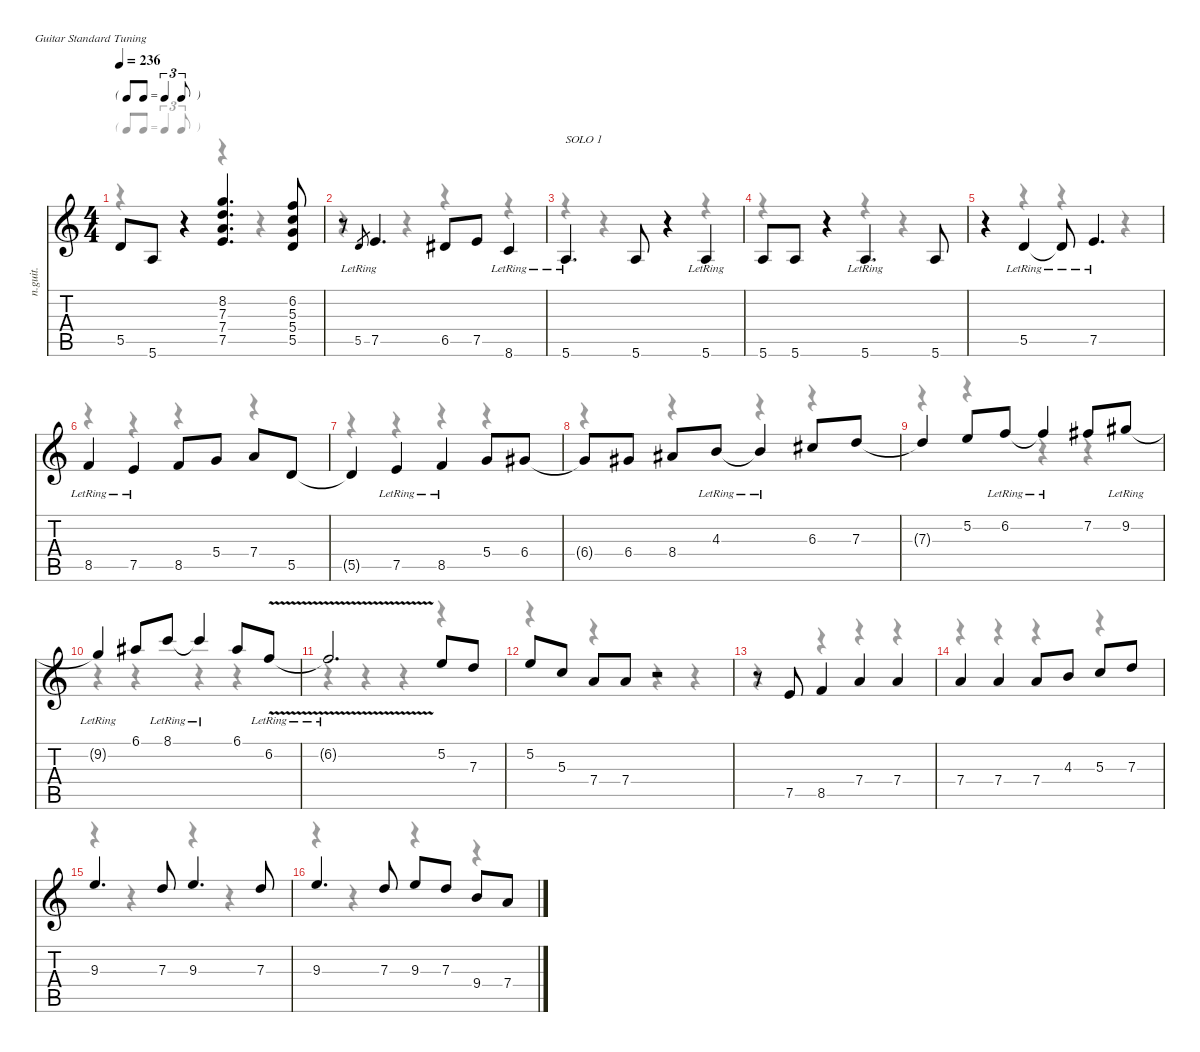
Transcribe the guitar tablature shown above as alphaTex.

\defaultSystemsLayout 4
\hideDynamics
\bracketExtendMode nobrackets
\otherSystemsTrackNameOrientation horizontal
\track ("SOLO Carlton" "n.guit.") {instrument acousticguitarnylon}
\staff {score tabs}
\tuning (E4 B3 G3 D3 A2 E2)
\voice
\ts (4 4)
\tf triplet8th
\tempo 236
\clef g2
\ks c
5.5.8{dy ff beam Up} 5.6.8{beam Up} r.4{beam Up} (8.2 7.3 7.4 7.5).4{d beam Up} (6.2 5.3 5.4 5.5).8{beam Up} |
r.8{beam Up} 5.5{lr}.8{gr dy f beam Up} 7.5{lr}.4{d dy ff beam Up} 6.5{acc #}.8{beam Up} 7.5.8{beam Up} 8.6{lr}.4{beam Up} |
5.6{lr}.4{d txt "SOLO 1" beam Up} 5.6.8{beam Up} r.4{beam Up} 5.6{lr}.4{beam Up} |
5.6.8{beam Up} 5.6.8{beam Up} r.4{beam Up} 5.6{lr}.4{d beam Up} 5.6.8{beam Up} |
r.4{beam Up} 5.5{lr}.4{beam Up} 5.5{lr t}.8{dy f beam Up} 7.5{lr}.4{d dy ff beam Up} |
8.5{lr}.4{beam Up} 7.5{lr}.4{beam Up} 8.5.8{beam Up} 5.4.8{beam Up} 7.4.8{beam Up} 5.5.8{beam Up} |
5.5{t}.4{dy f beam Up} 7.5{lr}.4{dy ff beam Up} 8.5{lr}.4{beam Up} 5.4.8{beam Up} 6.4{acc #}.8{beam Up} |
6.4{t acc #}.8{dy f beam Up} 6.4{acc #}.8{dy ff beam Up} 8.4{acc #}.8{beam Up} 4.3{lr}.8{beam Up} 4.3{lr t}.4{dy f beam Up} 6.3{acc #}.8{dy ff beam Up} 7.3.8{beam Up} |
7.3{t}.4{dy f beam Up} 5.2.8{dy ff beam Up} 6.2{lr}.8{beam Up} 6.2{lr t}.4{dy f beam Up} 7.2{acc #}.8{dy ff beam Up} 9.2{lr acc #}.8{beam Up} |
9.2{lr t acc #}.4{dy f beam Up} 6.1{acc #}.8{dy ff beam Up} 8.1{lr}.8{beam Up} 8.1{lr t}.4{dy f beam Up} 6.1{acc #}.8{dy ff beam Up} 6.2{v lr}.8{beam Up} |
6.2{v lr t}.2{d dy f beam Up} 5.2.8{dy ff beam Up} 7.3.8{beam Up} |
5.2.8{beam Up} 5.3.8{beam Up} 7.4.8{beam Up} 7.4.8{beam Up} r.2{beam Up} |
r.8{beam Up} 7.5.8{beam Up} 8.5.4{beam Up} 7.4.4{beam Up} 7.4.4{beam Up} |
7.4.4{beam Up} 7.4.4{beam Up} 7.4.8{beam Up} 4.3.8{beam Up} 5.3.8{beam Up} 7.3.8{beam Up} |
9.3.4{d beam Up} 7.3.8{beam Up} 9.3.4{d beam Up} 7.3.8{beam Up} |
9.3.4{d beam Up} 7.3.8{beam Up} 9.3.8{beam Up} 7.3.8{beam Up} 9.4.8{beam Up} 7.4.8{beam Up}
\voice
\clef g2
\ottava regular
\simile none
\ks c
r.4{dy mf beam Down} r.4{beam Down} r.4{beam Down} r.4{beam Down} |
r.4{beam Down} r.4{beam Down} r.4{beam Down} r.4{beam Down} |
r.4{beam Down} r.4{beam Down} r.4{beam Down} r.4{beam Down} |
r.4{beam Down} r.4{beam Down} r.4{beam Down} r.4{beam Down} |
r.4{beam Down} r.4{beam Down} r.4{beam Down} r.4{beam Down} |
r.4{beam Down} r.4{beam Down} r.4{beam Down} r.4{beam Down} |
r.4{beam Down} r.4{beam Down} r.4{beam Down} r.4{beam Down} |
r.4{beam Down} r.4{beam Down} r.4{beam Down} r.4{beam Down} |
r.4{beam Down} r.4{beam Down} r.4{beam Down} r.4{beam Down} |
r.4{beam Down} r.4{beam Down} r.4{beam Down} r.4{beam Down} |
r.4{beam Down} r.4{beam Down} r.4{beam Down} r.4{beam Down} |
r.4{beam Down} r.4{beam Down} r.4{beam Down} r.4{beam Down} |
r.4{beam Down} r.4{beam Down} r.4{beam Down} r.4{beam Down} |
r.4{beam Down} r.4{beam Down} r.4{beam Down} r.4{beam Down} |
r.4{beam Down} r.4{beam Down} r.4{beam Down} r.4{beam Down} |
r.4{beam Down} r.4{beam Down} r.4{beam Down} r.4{beam Down}
